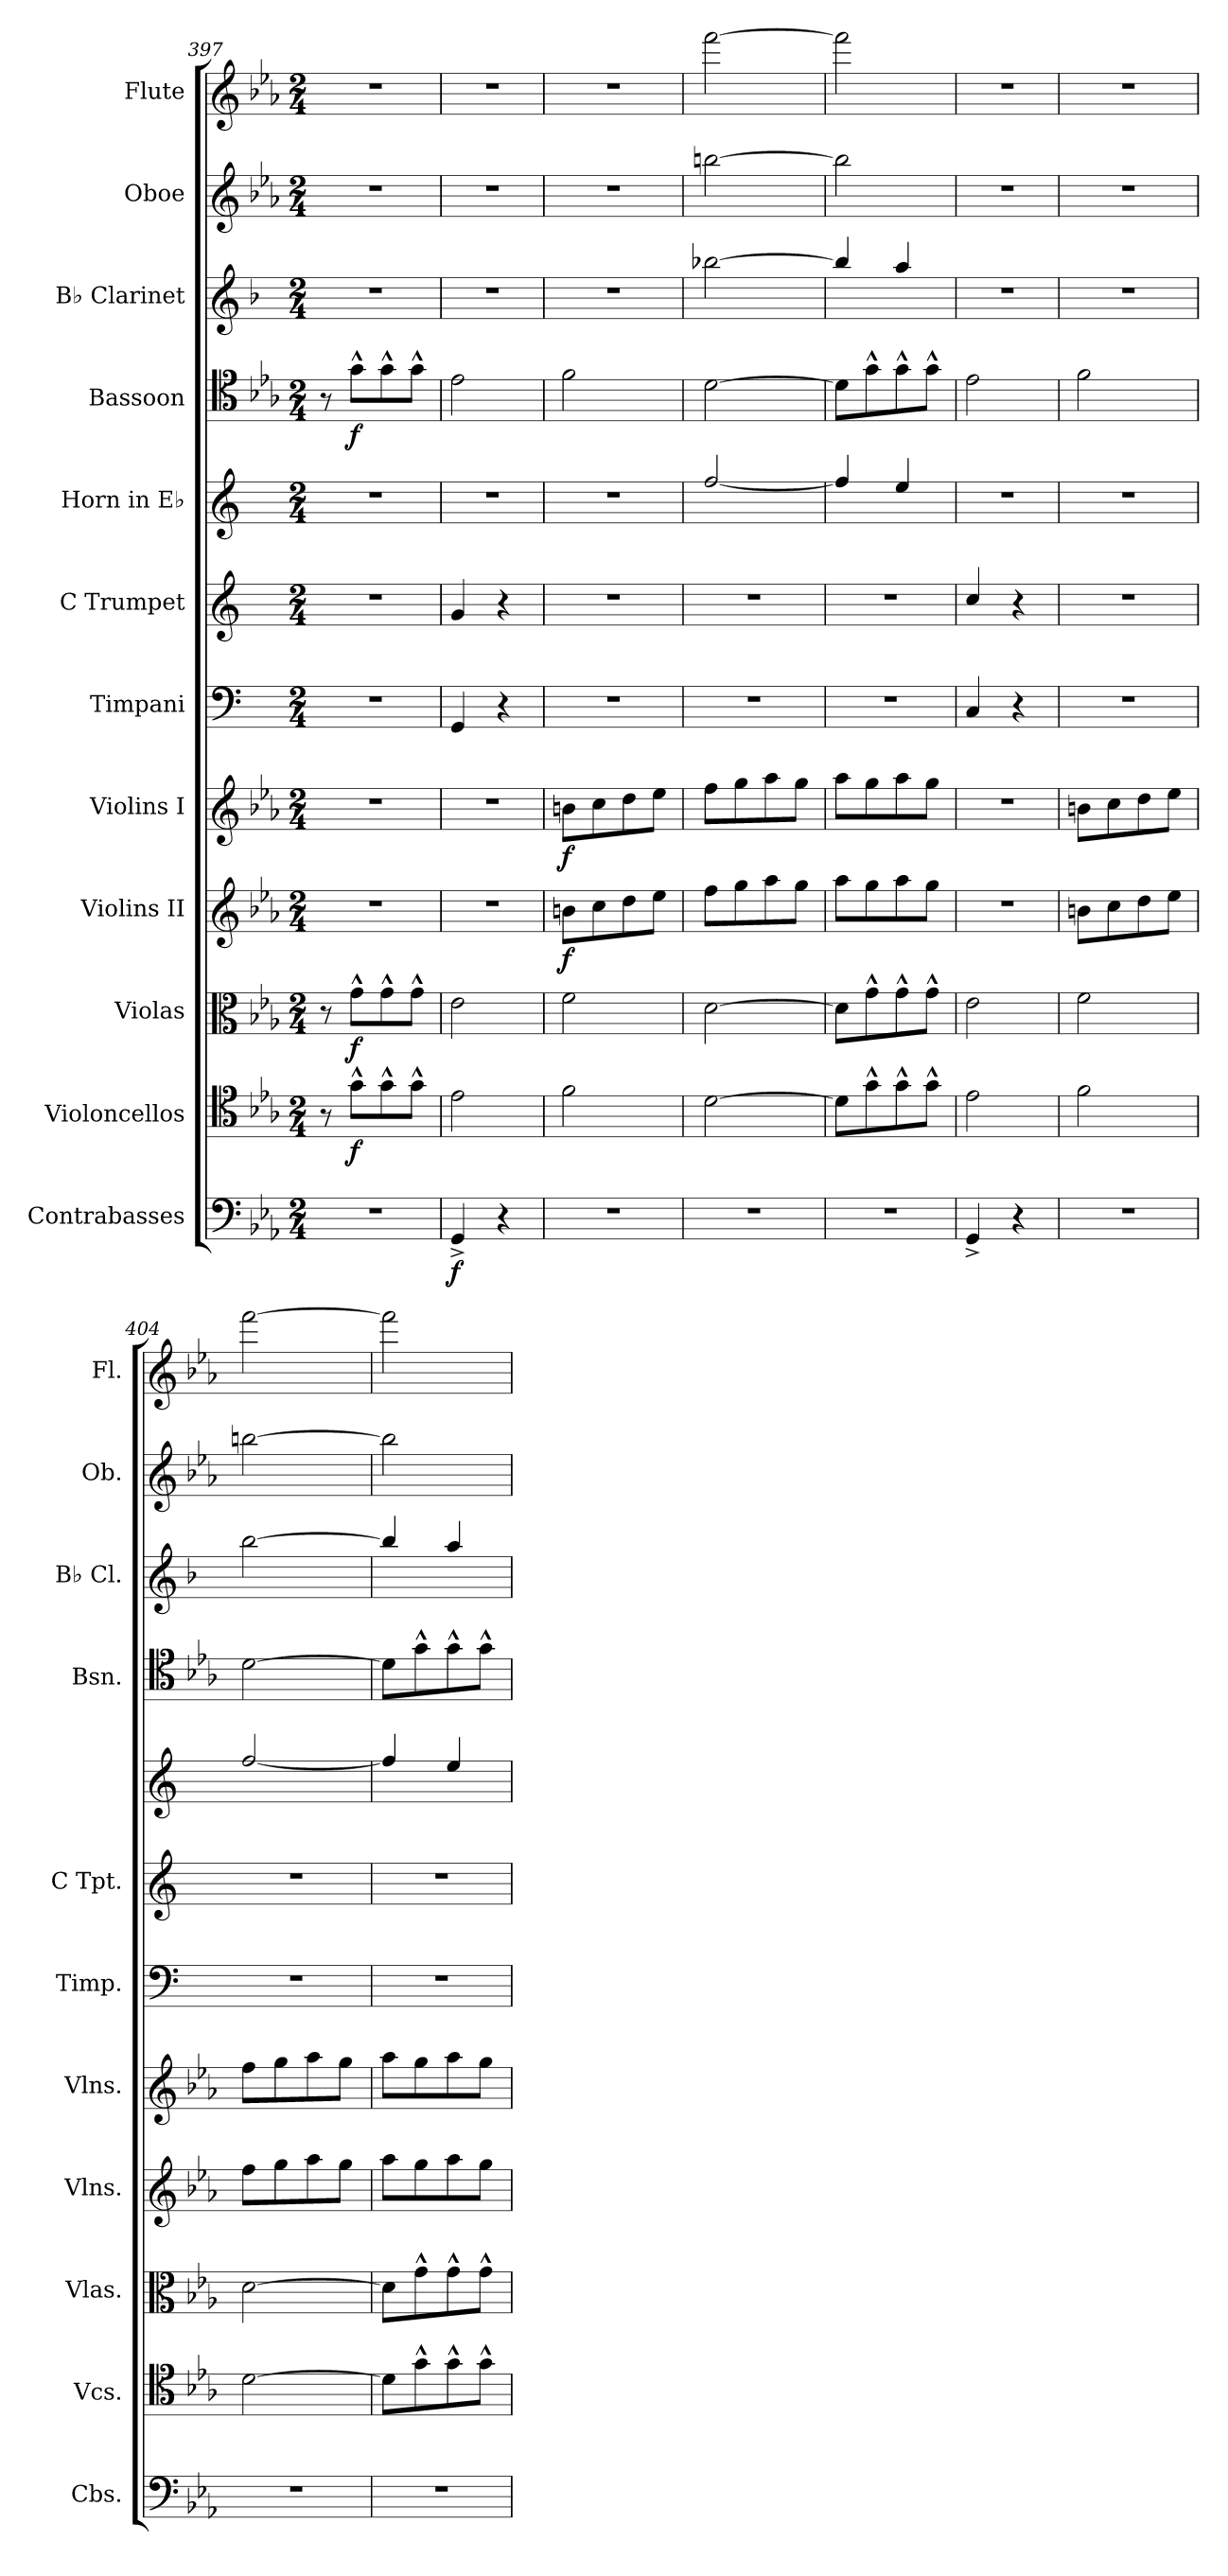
**kern	**dynam	**kern	**dynam	**kern	**dynam	**kern	**dynam	**kern	**dynam	**kern	**kern	**kern	**kern	**dynam	**kern	**kern	**kern
*part12	*part12	*part11	*part11	*part10	*part10	*part9	*part9	*part8	*part8	*part7	*part6	*part5	*part4	*part4	*part3	*part2	*part1
*staff12	*staff12	*staff11	*staff11	*staff10	*staff10	*staff9	*staff9	*staff8	*staff8	*staff7	*staff6	*staff5	*staff4	*staff4	*staff3	*staff2	*staff1
*I"Contrabasses	*	*I"Violoncellos	*	*I"Violas	*	*I"Violins II	*	*I"Violins I	*	*I"Timpani	*I"C Trumpet	*I"Horn in E♭	*I"Bassoon	*	*I"B♭ Clarinet	*I"Oboe	*I"Flute
*I'Cbs.	*	*I'Vcs.	*	*I'Vlas.	*	*I'Vlns.	*	*I'Vlns.	*	*I'Timp.	*I'C Tpt.	*	*I'Bsn.	*	*I'B♭ Cl.	*I'Ob.	*I'Fl.
*clefF4	*	*clefC4	*	*clefC3	*	*clefG2	*	*clefG2	*	*clefF4	*clefG2	*clefG2	*clefC4	*	*clefG2	*clefG2	*clefG2
*ITrd7c12	*	*	*	*	*	*	*	*	*	*	*	*ITrd4c7	*	*	*ITrd1c2	*	*
*k[b-e-a-]	*	*k[b-e-a-]	*	*k[b-e-a-]	*	*k[b-e-a-]	*	*k[b-e-a-]	*	*k[]	*k[]	*k[b-]	*k[b-e-a-]	*	*k[b-e-a-]	*k[b-e-a-]	*k[b-e-a-]
*M2/4	*	*M2/4	*	*M2/4	*	*M2/4	*	*M2/4	*	*M2/4	*M2/4	*M2/4	*M2/4	*	*M2/4	*M2/4	*M2/4
=397	=397	=397	=397	=397	=397	=397	=397	=397	=397	=397	=397	=397	=397	=397	=397	=397	=397
2r	.	8r	.	8r	.	2r	.	2r	.	2r	2r	2r	8r	.	2r	2r	2r
!	!	!	!LO:DY:b	!	!LO:DY:b	!	!	!	!	!	!	!	!	!LO:DY:b	!	!	!
.	.	8g^^\L	f	8g^^\L	f	.	.	.	.	.	.	.	8g^^\L	f	.	.	.
.	.	8g^^\	.	8g^^\	.	.	.	.	.	.	.	.	8g^^\	.	.	.	.
.	.	8g^^\J	.	8g^^\J	.	.	.	.	.	.	.	.	8g^^\J	.	.	.	.
=398	=398	=398	=398	=398	=398	=398	=398	=398	=398	=398	=398	=398	=398	=398	=398	=398	=398
!	!LO:DY:b	!	!	!	!	!	!	!	!	!	!	!	!	!	!	!	!
4GGG^/	f	2e-\	.	2e-\	.	2r	.	2r	.	4GG/	4g/	2r	2e-\	.	2r	2r	2r
4r	.	.	.	.	.	.	.	.	.	4r	4r	.	.	.	.	.	.
=399	=399	=399	=399	=399	=399	=399	=399	=399	=399	=399	=399	=399	=399	=399	=399	=399	=399
!	!	!	!	!	!	!	!LO:DY:b	!	!LO:DY:b	!	!	!	!	!	!	!	!
2r	.	2f\	.	2f\	.	8bn\L	f	8bn\L	f	2r	2r	2r	2f\	.	2r	2r	2r
.	.	.	.	.	.	8cc\	.	8cc\	.	.	.	.	.	.	.	.	.
.	.	.	.	.	.	8dd\	.	8dd\	.	.	.	.	.	.	.	.	.
.	.	.	.	.	.	8ee-\J	.	8ee-\J	.	.	.	.	.	.	.	.	.
=400	=400	=400	=400	=400	=400	=400	=400	=400	=400	=400	=400	=400	=400	=400	=400	=400	=400
2r	.	[2d\	.	[2d\	.	8ff\L	.	8ff\L	.	2r	2r	[2b-/	[2d\	.	[2aa-X\	[2bbn\	[2fff\
.	.	.	.	.	.	8gg\	.	8gg\	.	.	.	.	.	.	.	.	.
.	.	.	.	.	.	8aa-\	.	8aa-\	.	.	.	.	.	.	.	.	.
.	.	.	.	.	.	8gg\J	.	8gg\J	.	.	.	.	.	.	.	.	.
!!LO:PB:g=z
=401	=401	=401	=401	=401	=401	=401	=401	=401	=401	=401	=401	=401	=401	=401	=401	=401	=401
2r	.	8d\L]	.	8d\L]	.	8aa-\L	.	8aa-\L	.	2r	2r	4b-/]	8d\L]	.	4aa-/]	2bb\]	2fff\]
.	.	8g^^\	.	8g^^\	.	8gg\	.	8gg\	.	.	.	.	8g^^\	.	.	.	.
.	.	8g^^\	.	8g^^\	.	8aa-\	.	8aa-\	.	.	.	4a/	8g^^\	.	4gg/	.	.
.	.	8g^^\J	.	8g^^\J	.	8gg\J	.	8gg\J	.	.	.	.	8g^^\J	.	.	.	.
=402	=402	=402	=402	=402	=402	=402	=402	=402	=402	=402	=402	=402	=402	=402	=402	=402	=402
4GGG^/	.	2e-\	.	2e-\	.	2r	.	2r	.	4C/	4cc/	2r	2e-\	.	2r	2r	2r
4r	.	.	.	.	.	.	.	.	.	4r	4r	.	.	.	.	.	.
=403	=403	=403	=403	=403	=403	=403	=403	=403	=403	=403	=403	=403	=403	=403	=403	=403	=403
2r	.	2f\	.	2f\	.	8bn\L	.	8bn\L	.	2r	2r	2r	2f\	.	2r	2r	2r
.	.	.	.	.	.	8cc\	.	8cc\	.	.	.	.	.	.	.	.	.
.	.	.	.	.	.	8dd\	.	8dd\	.	.	.	.	.	.	.	.	.
.	.	.	.	.	.	8ee-\J	.	8ee-\J	.	.	.	.	.	.	.	.	.
=404	=404	=404	=404	=404	=404	=404	=404	=404	=404	=404	=404	=404	=404	=404	=404	=404	=404
2r	.	[2d\	.	[2d\	.	8ff\L	.	8ff\L	.	2r	2r	[2b-/	[2d\	.	[2aa-\	[2bbn\	[2fff\
.	.	.	.	.	.	8gg\	.	8gg\	.	.	.	.	.	.	.	.	.
.	.	.	.	.	.	8aa-\	.	8aa-\	.	.	.	.	.	.	.	.	.
.	.	.	.	.	.	8gg\J	.	8gg\J	.	.	.	.	.	.	.	.	.
=405	=405	=405	=405	=405	=405	=405	=405	=405	=405	=405	=405	=405	=405	=405	=405	=405	=405
2r	.	8d\L]	.	8d\L]	.	8aa-\L	.	8aa-\L	.	2r	2r	4b-/]	8d\L]	.	4aa-/]	2bb\]	2fff\]
.	.	8g^^\	.	8g^^\	.	8gg\	.	8gg\	.	.	.	.	8g^^\	.	.	.	.
.	.	8g^^\	.	8g^^\	.	8aa-\	.	8aa-\	.	.	.	4a/	8g^^\	.	4gg/	.	.
.	.	8g^^\J	.	8g^^\J	.	8gg\J	.	8gg\J	.	.	.	.	8g^^\J	.	.	.	.
=	=	=	=	=	=	=	=	=	=	=	=	=	=	=	=	=	=
*-	*-	*-	*-	*-	*-	*-	*-	*-	*-	*-	*-	*-	*-	*-	*-	*-	*-
